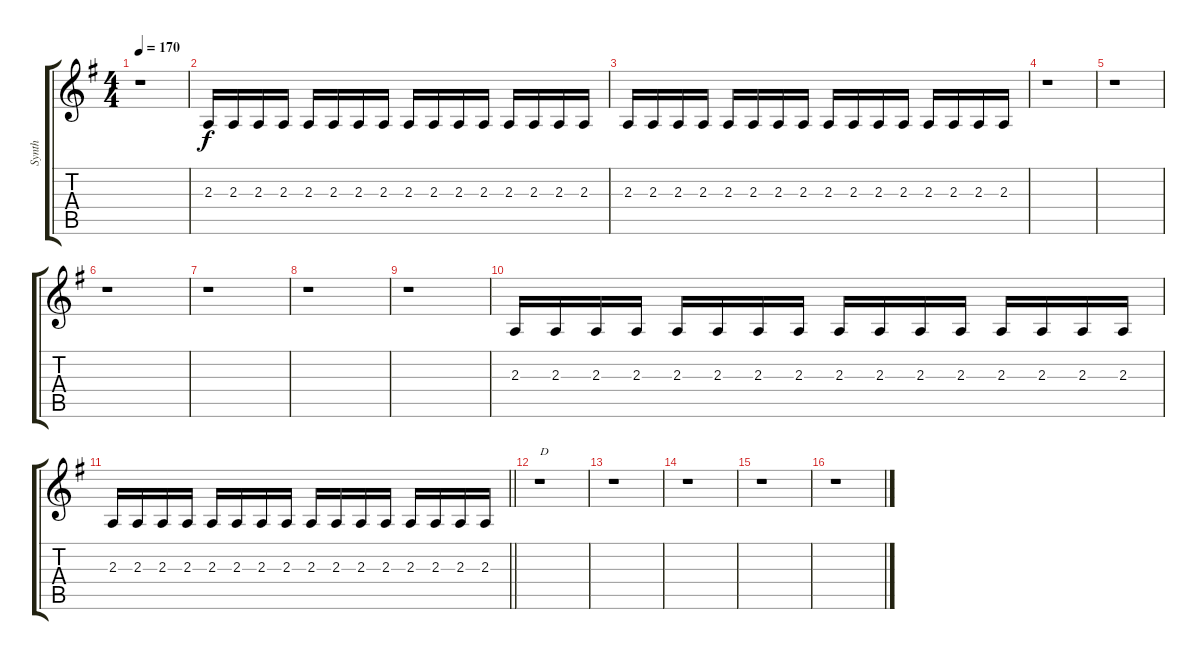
\track ("Synth" "Synth") {instrument synthstrings2}
\staff {score tabs}
\tuning (E4 B3 G3 D3 A2 E2) {hide}
\ts (4 4)
\tempo 170
\clef g2
\ks g
r.1{dy f} |
2.3.16 2.3.16 2.3.16 2.3.16 2.3.16 2.3.16 2.3.16 2.3.16 2.3.16 2.3.16 2.3.16 2.3.16 2.3.16 2.3.16 2.3.16 2.3.16 |
2.3.16 2.3.16 2.3.16 2.3.16 2.3.16 2.3.16 2.3.16 2.3.16 2.3.16 2.3.16 2.3.16 2.3.16 2.3.16 2.3.16 2.3.16 2.3.16 |
r.1 |
r.1 |
r.1 |
r.1 |
r.1 |
r.1 |
2.3.16 2.3.16 2.3.16 2.3.16 2.3.16 2.3.16 2.3.16 2.3.16 2.3.16 2.3.16 2.3.16 2.3.16 2.3.16 2.3.16 2.3.16 2.3.16 |
\barLineRight lightlight
2.3.16 2.3.16 2.3.16 2.3.16 2.3.16 2.3.16 2.3.16 2.3.16 2.3.16 2.3.16 2.3.16 2.3.16 2.3.16 2.3.16 2.3.16 2.3.16 |
r.1{txt "D"} |
r.1 |
r.1 |
r.1 |
r.1
